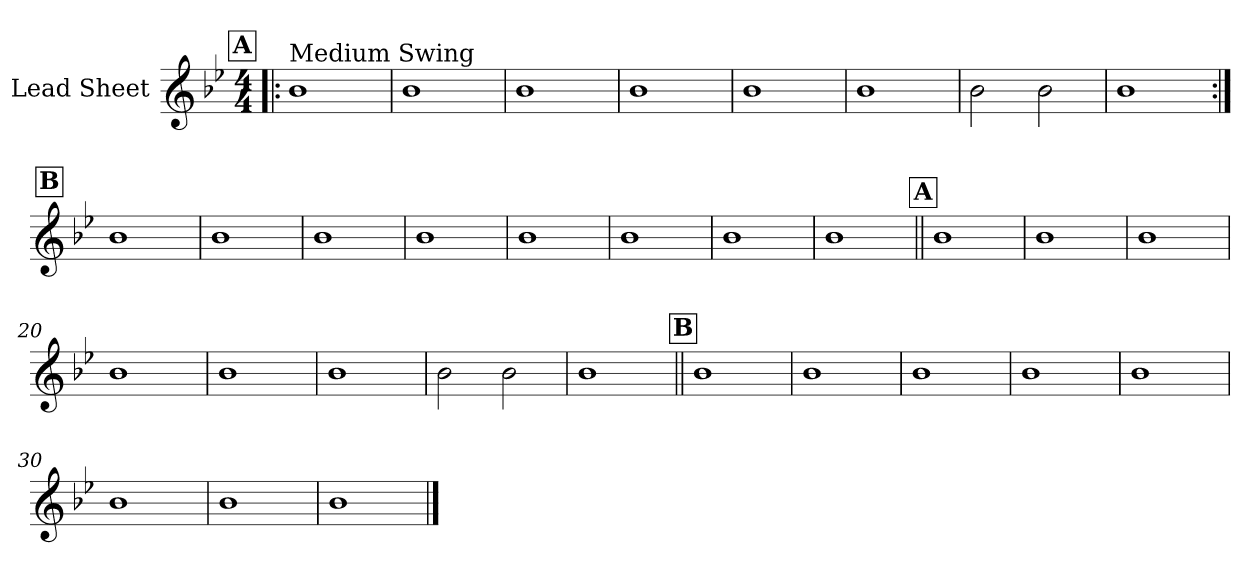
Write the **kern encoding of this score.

**kern
*part1
*staff1
*I"Lead Sheet
*clefG2
*k[b-e-]
*B-:
*M4/4
!!LO:REH:place=s1:a:fs=14:t=A
=1!|:
!LO:TX:a:t=Medium Swing
1b-
=2
1b-
=3
1b-
=4
1b-
!!LO:LB:g=z
=5
1b-
=6
1b-
=7
2b-\
2b-\
=8
1b-
!!LO:LB:g=z
!!LO:REH:place=s1:a:fs=14:t=B
=9:|!
1b-
=10
1b-
=11
1b-
=12
1b-
!!LO:LB:g=z
=13
1b-
=14
1b-
=15
1b-
=16
1b-
!!LO:LB:g=z
!!LO:REH:place=s1:a:fs=14:t=A
=17||
1b-
=18
1b-
=19
1b-
=20
1b-
!!LO:LB:g=z
=21
1b-
=22
1b-
=23
2b-\
2b-\
=24
1b-
!!LO:LB:g=z
!!LO:REH:place=s1:a:fs=14:t=B
=25||
1b-
=26
1b-
=27
1b-
=28
1b-
!!LO:LB:g=z
=29
1b-
=30
1b-
=31
1b-
=32
1b-
==
*-
